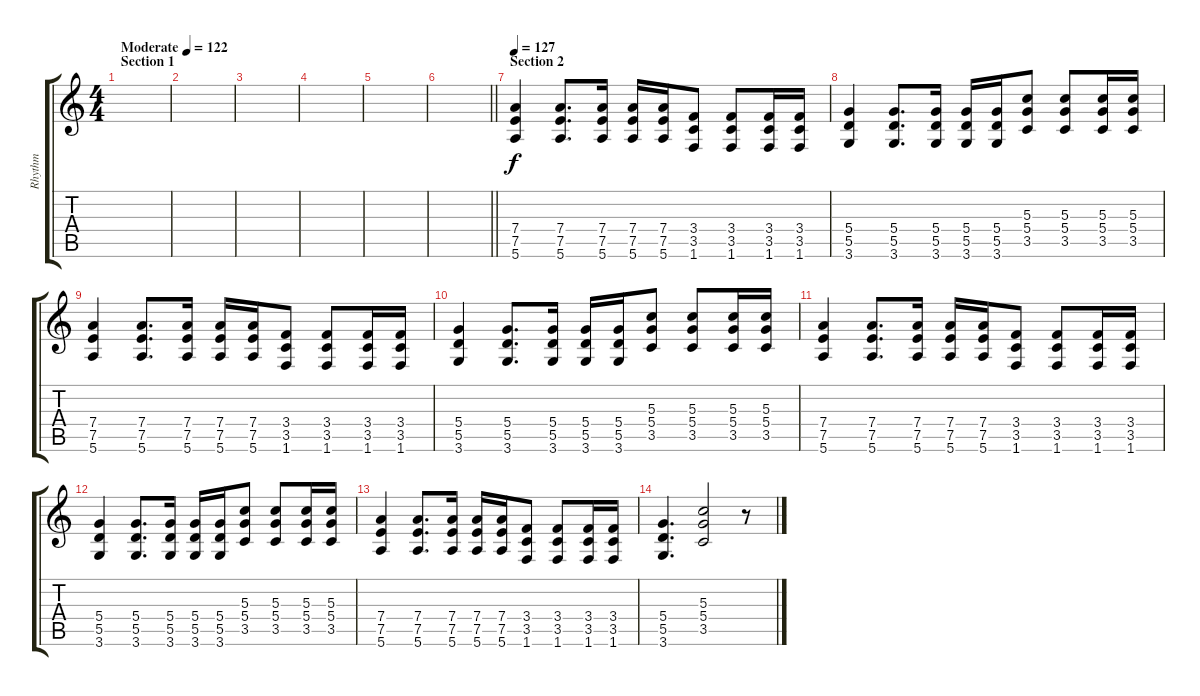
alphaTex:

\track ("Rhythm" "Rhythm") {instrument distortionguitar}
\staff {score tabs}
\tuning (E4 B3 G3 D3 A2 E2) {hide}
\ts (4 4)
\section ("" "Section 1")
\tempo (122 "Moderate")
\tempo 99
\tempo (122 "Moderate")
\clef g2
\ks c
|
|
|
|
|
\barLineRight lightlight
|
\section ("" "Section 2")
\tempo 127
(7.4 7.5 5.6).4 (7.4 7.5 5.6).8{d} (7.4 7.5 5.6).16 (7.4 7.5 5.6).16 (7.4 7.5 5.6).16 (3.4 3.5 1.6).8 (3.4 3.5 1.6).8 (3.4 3.5 1.6).16 (3.4 3.5 1.6).16 |
(5.4 5.5 3.6).4 (5.4 5.5 3.6).8{d} (5.4 5.5 3.6).16 (5.4 5.5 3.6).16 (5.4 5.5 3.6).16 (5.3 5.4 3.5).8 (5.3 5.4 3.5).8 (5.3 5.4 3.5).16 (5.3 5.4 3.5).16 |
(7.4 7.5 5.6).4 (7.4 7.5 5.6).8{d} (7.4 7.5 5.6).16 (7.4 7.5 5.6).16 (7.4 7.5 5.6).16 (3.4 3.5 1.6).8 (3.4 3.5 1.6).8 (3.4 3.5 1.6).16 (3.4 3.5 1.6).16 |
(5.4 5.5 3.6).4 (5.4 5.5 3.6).8{d} (5.4 5.5 3.6).16 (5.4 5.5 3.6).16 (5.4 5.5 3.6).16 (5.3 5.4 3.5).8 (5.3 5.4 3.5).8 (5.3 5.4 3.5).16 (5.3 5.4 3.5).16 |
(7.4 7.5 5.6).4 (7.4 7.5 5.6).8{d} (7.4 7.5 5.6).16 (7.4 7.5 5.6).16 (7.4 7.5 5.6).16 (3.4 3.5 1.6).8 (3.4 3.5 1.6).8 (3.4 3.5 1.6).16 (3.4 3.5 1.6).16 |
(5.4 5.5 3.6).4 (5.4 5.5 3.6).8{d} (5.4 5.5 3.6).16 (5.4 5.5 3.6).16 (5.4 5.5 3.6).16 (5.3 5.4 3.5).8 (5.3 5.4 3.5).8 (5.3 5.4 3.5).16 (5.3 5.4 3.5).16 |
(7.4 7.5 5.6).4 (7.4 7.5 5.6).8{d} (7.4 7.5 5.6).16 (7.4 7.5 5.6).16 (7.4 7.5 5.6).16 (3.4 3.5 1.6).8 (3.4 3.5 1.6).8 (3.4 3.5 1.6).16 (3.4 3.5 1.6).16 |
(5.4 5.5 3.6).4{d} (5.3 5.4 3.5).2 r.8
